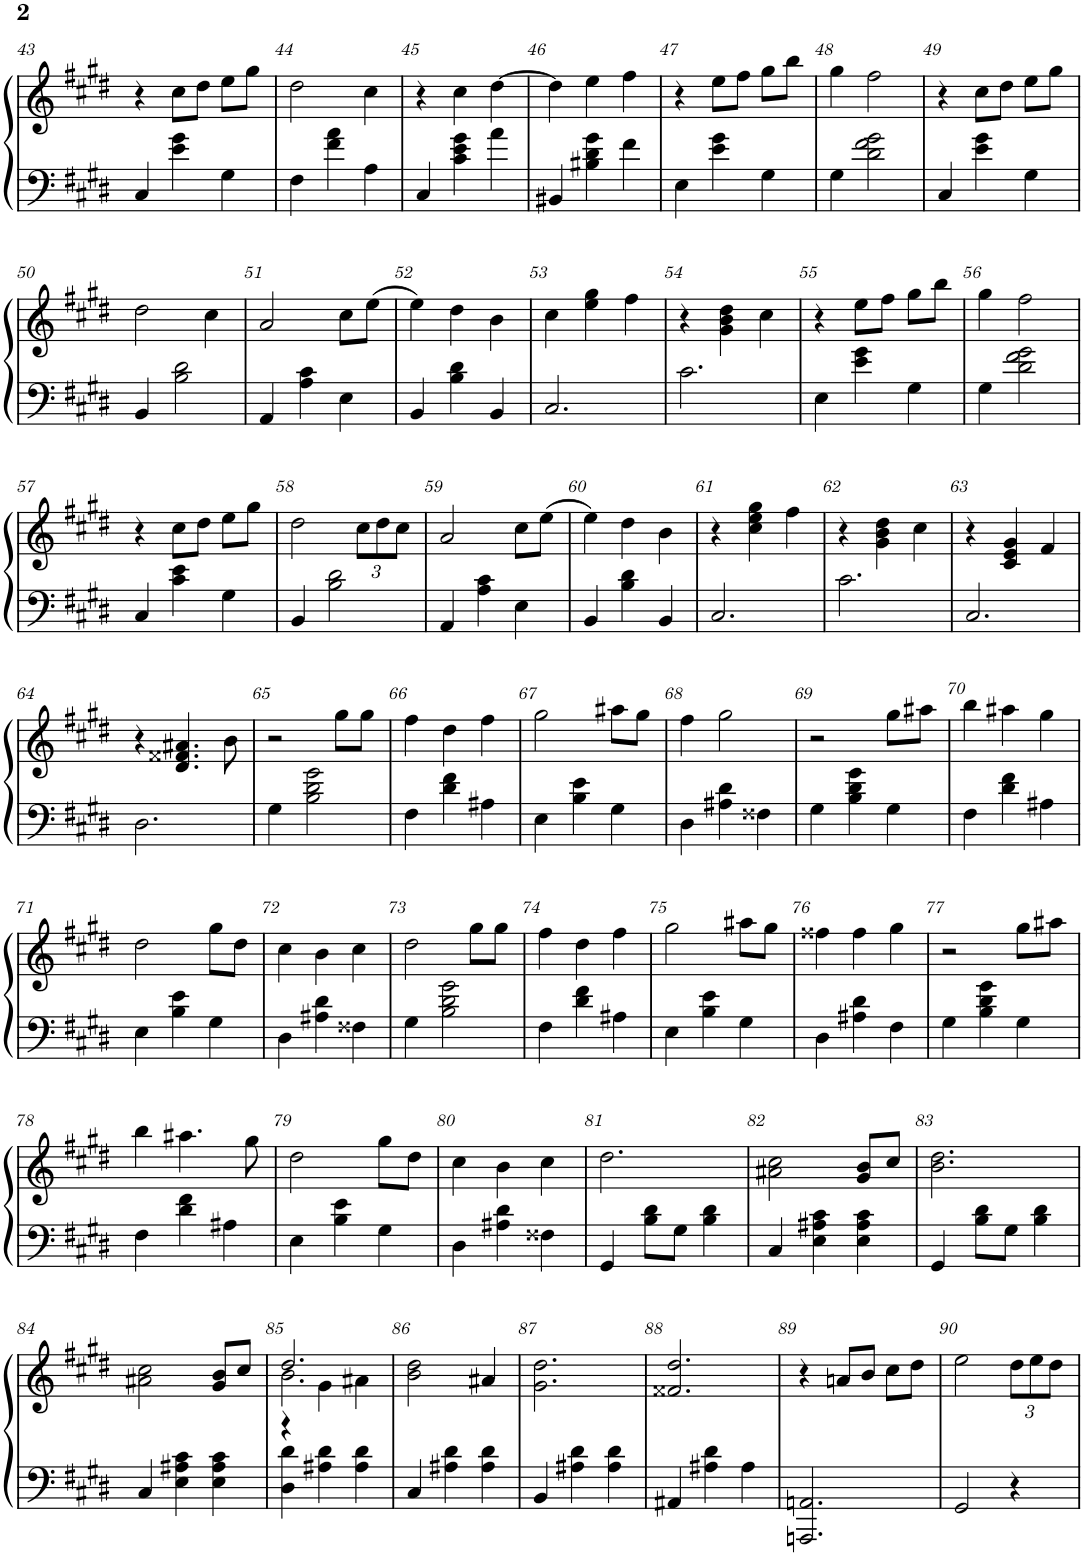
**kern	**kern
*part1	*part1
*staff2	*staff1
*I"Piano	*
*I'Pno.	*
!!LO:PB:g=z
*clefF4	*clefG2
*k[f#c#g#d#]	*k[f#c#g#d#]
*M3/4	*M3/4
=43	=43
4C#/	4r
4e\ 4g#\	8cc#\L
.	8dd#\J
4G#\	8ee\L
.	8gg#\J
=44	=44
4F#\	2dd#\
4f#\ 4a\	.
4A\	4cc#\
=45	=45
4C#/	4r
4c#\ 4e\ 4g#\	4cc#\
4a\	[>4dd#\
=46	=46
4BB#X/	4dd#\]
4B#X\ 4d#\ 4g#\	4ee\
4f#\	4ff#\
=47	=47
4E\	4r
4e\ 4g#\	8ee\L
.	8ff#\J
4G#\	8gg#\L
.	8bb\J
=48	=48
4G#\	4gg#\
2d#\ 2f#\ 2g#\	2ff#\
=49	=49
4C#/	4r
4e\ 4g#\	8cc#\L
.	8dd#\J
4G#\	8ee\L
.	8gg#\J
!!LO:LB:g=z
=50	=50
4BB/	2dd#\
2B\ 2d#\	.
.	4cc#\
=51	=51
4AA/	2a/
4A\ 4c#\	.
4E\	8cc#\L
.	(8ee\J
=52	=52
4BB/	4ee\)
4B\ 4d#\	4dd#\
4BB/	4b\
=53	=53
2.C#/	4cc#\
.	4ee\ 4gg#\
.	4ff#\
=54	=54
2.c#\	4r
.	4g#\ 4b\ 4dd#\
.	4cc#\
=55	=55
4E\	4r
4e\ 4g#\	8ee\L
.	8ff#\J
4G#\	8gg#\L
.	8bb\J
=56	=56
4G#\	4gg#\
2d#\ 2f#\ 2g#\	2ff#\
!!LO:LB:g=z
=57	=57
4C#/	4r
4c#\ 4e\	8cc#\L
.	8dd#\J
4G#\	8ee\L
.	8gg#\J
=58	=58
4BB/	2dd#\
2B\ 2d#\	.
*	*Xbrackettup
.	12cc#\L
.	12dd#\
.	12cc#\J
=59	=59
4AA/	2a/
4A\ 4c#\	.
4E\	8cc#\L
.	(8ee\J
=60	=60
4BB/	4ee\)
4B\ 4d#\	4dd#\
4BB/	4b\
=61	=61
2.C#/	4r
.	4cc#\ 4ee\ 4gg#\
.	4ff#\
=62	=62
2.c#\	4r
.	4g#\ 4b\ 4dd#\
.	4cc#\
=63	=63
2.C#/	4r
.	4c#/ 4e/ 4g#/
.	4f#/
!!LO:LB:g=z
=64	=64
2.D#\	4r
.	4.d#/ 4.f##X/ 4.a#X/
.	8b\
=65	=65
4G#\	2r
2B\ 2d#\ 2g#\	.
.	8gg#\L
.	8gg#\J
=66	=66
4F#\	4ff#\
4d#\ 4f#\	4dd#\
4A#X\	4ff#\
=67	=67
4E\	2gg#\
4B\ 4e\	.
4G#\	8aa#X\L
.	8gg#\J
=68	=68
4D#\	4ff#\
4A#X\ 4d#\	2gg#\
4F##X\	.
=69	=69
4G#\	2r
4B\ 4d#\ 4g#\	.
4G#\	8gg#\L
.	8aa#X\J
=70	=70
4F#\	4bb\
4d#\ 4f#\	4aa#X\
4A#X\	4gg#\
!!LO:LB:g=z
=71	=71
4E\	2dd#\
4B\ 4e\	.
4G#\	8gg#\L
.	8dd#\J
=72	=72
4D#\	4cc#\
4A#X\ 4d#\	4b\
4F##X\	4cc#\
=73	=73
4G#\	2dd#\
2B\ 2d#\ 2g#\	.
.	8gg#\L
.	8gg#\J
=74	=74
4F#\	4ff#\
4d#\ 4f#\	4dd#\
4A#X\	4ff#\
=75	=75
4E\	2gg#\
4B\ 4e\	.
4G#\	8aa#X\L
.	8gg#\J
=76	=76
4D#\	4ff##X\
4A#X\ 4d#\	4ff##\
4F#\	4gg#\
=77	=77
4G#\	2r
4B\ 4d#\ 4g#\	.
4G#\	8gg#\L
.	8aa#X\J
!!LO:LB:g=z
=78	=78
4F#\	4bb\
4d#\ 4f#\	4.aa#X\
4A#X\	.
.	8gg#\
=79	=79
4E\	2dd#\
4B\ 4e\	.
4G#\	8gg#\L
.	8dd#\J
=80	=80
4D#\	4cc#\
4A#X\ 4d#\	4b\
4F##X\	4cc#\
=81	=81
4GG#/	2.dd#\
8B\ 8d#\L	.
8G#\J	.
4B\ 4d#\	.
=82	=82
4C#/	2a#X\ 2cc#\
4E\ 4A#X\ 4c#\	.
4E\ 4A#\ 4c#\	8g#/ 8b/L
.	8cc#/J
=83	=83
4GG#/	2.b\ 2.dd#\
8B\ 8d#\L	.
8G#\J	.
4B\ 4d#\	.
!!LO:LB:g=z
=84	=84
4C#/	2a#X\ 2cc#\
4E\ 4A#X\ 4c#\	.
4E\ 4A#\ 4c#\	8g#/ 8b/L
.	8cc#/J
=85	=85
*	*^
*	*	*^
4D#\ 4d#\	2.dd#/	2.b\	4r
4A#X\ 4d#\	.	.	4g#\
4A#\ 4d#\	.	.	4a#X\
*	*v	*v	*v
=86	=86
4C#/	2b\ 2dd#\
4A#X\ 4d#\	.
4A#\ 4d#\	4a#X/
=87	=87
4BB/	2.g#\ 2.dd#\
4A#X\ 4d#\	.
4A#\ 4d#\	.
=88	=88
4AA#X/	2.f##X/ 2.dd#/
4A#X\ 4d#\	.
4A#\	.
=89	=89
2.AAAn/ 2.AAn/	4r
.	8an/L
.	8b/J
.	8cc#\L
.	8dd#\J
=90	=90
2GG#/	2ee\
4r	12dd#\L
.	12ee\
.	12dd#\J
=	=
*-	*-
